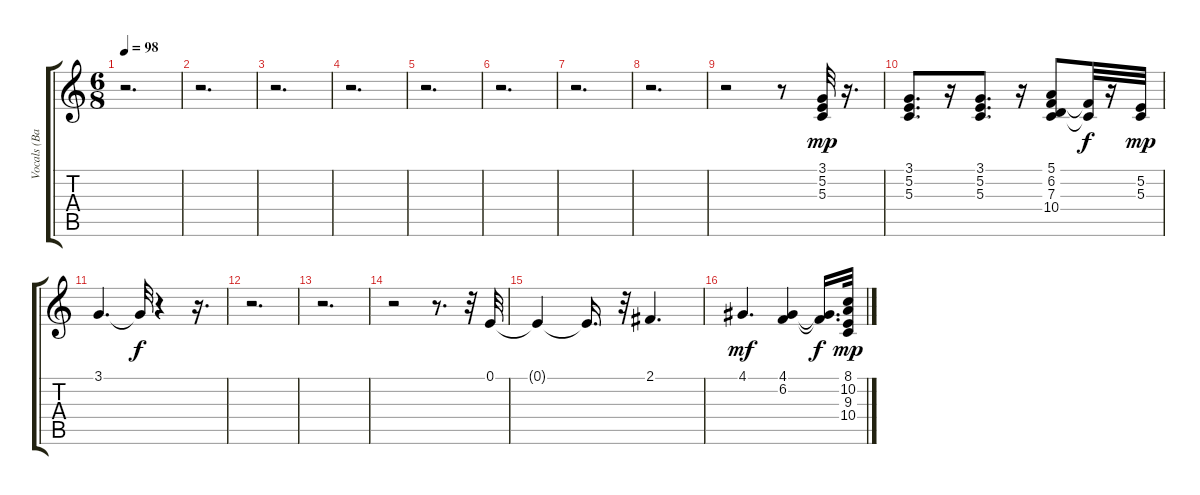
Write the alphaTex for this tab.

\track ("Vocals (Background)" "Vocals (Ba") {instrument choiraahs}
\staff {score tabs}
\tuning (E4 B3 G3 D3 A2 E2) {hide}
\ts (6 8)
\tempo 98
\clef g2
\ks c
r.2{d dy f} |
r.2{d} |
r.2{d} |
r.2{d} |
r.2{d} |
r.2{d} |
r.2{d} |
r.2{d} |
r.2 r.8 (3.1 5.2 5.3).32{dy mp} r.16{d} |
(3.1 5.2 5.3).8{d} r.16 (3.1 5.2 5.3).8{d} r.16 (5.1 6.2 7.3 10.4).8 (6.2{t} 10.4{t}).32{dy f} r.16 (5.2 5.3).32{dy mp} |
3.1.4{d} 3.1{t}.32{dy f} r.4 r.16{d} |
r.2{d} |
r.2{d} |
r.2 r.8{d} r.32 0.1.32 |
0.1{t}.4 0.1{t}.16{d} r.32 2.1.4{d} |
4.1.4{d dy mf} (4.1 6.2).4 (4.1{t} 6.2{t}).16{d dy f} (8.1 10.2 9.3 10.4).32{dy mp}
